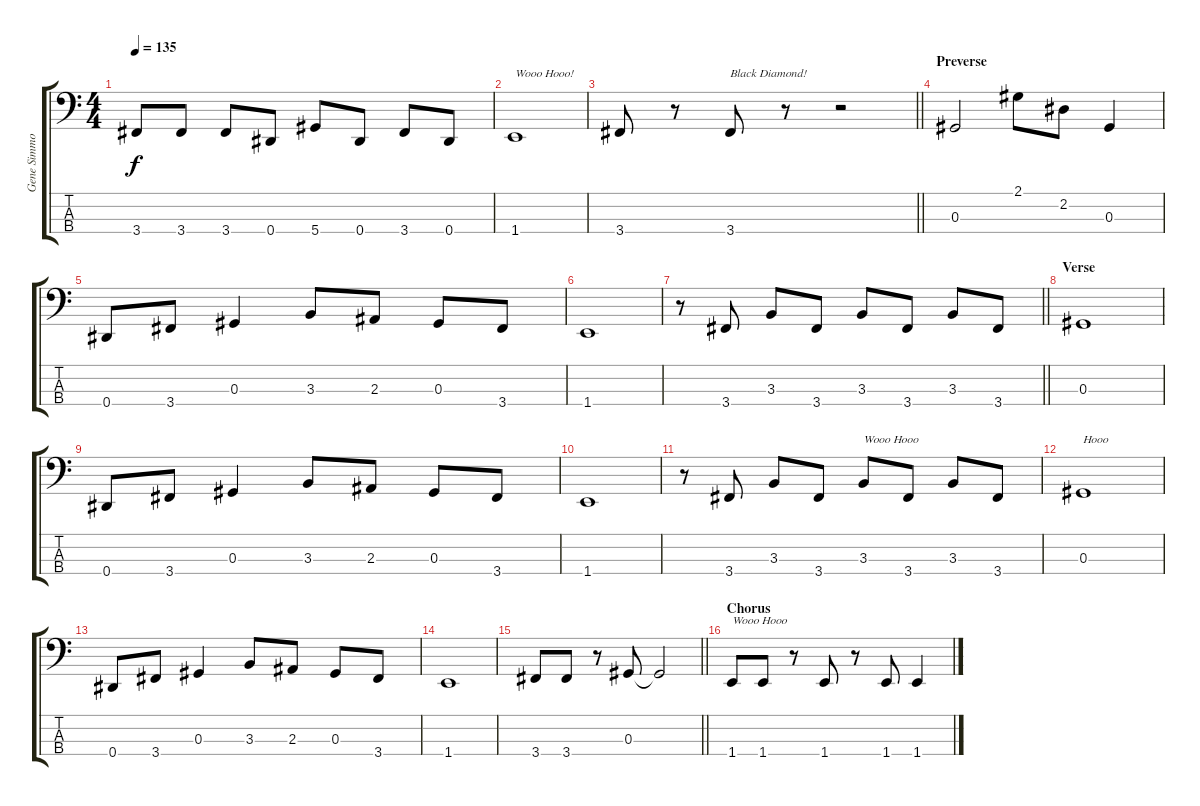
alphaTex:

\track ("Gene Simmons" "Gene Simmo") {instrument electricbassfinger}
\staff {score tabs}
\tuning (Gb2 Db2 Ab1 Eb1) {hide}
\ts (4 4)
\tempo 135
\clef f4
\ks c
3.4.8{dy f} 3.4.8 3.4.8 0.4.8 5.4.8 0.4.8 3.4.8 0.4.8 |
1.4.1{txt "Wooo Hooo!"} |
\barLineRight lightlight
3.4.8 r.8 3.4.8{txt "Black Diamond!"} r.8 r.2 |
\section ("" "Preverse")
0.3.2 2.1.8 2.2.8 0.3.4 |
0.4.8 3.4.8 0.3.4 3.3.8 2.3.8 0.3.8 3.4.8 |
1.4.1 |
\barLineRight lightlight
r.8 3.4.8 3.3.8 3.4.8 3.3.8 3.4.8 3.3.8 3.4.8 |
\section ("" "Verse")
0.3.1 |
0.4.8 3.4.8 0.3.4 3.3.8 2.3.8 0.3.8 3.4.8 |
1.4.1 |
r.8 3.4.8 3.3.8 3.4.8 3.3.8{txt "Wooo Hooo"} 3.4.8 3.3.8 3.4.8 |
0.3.1{txt "Hooo"} |
0.4.8 3.4.8 0.3.4 3.3.8 2.3.8 0.3.8 3.4.8 |
1.4.1 |
\barLineRight lightlight
3.4.8 3.4.8 r.8 0.3.8 0.3{t}.2 |
\section ("" "Chorus")
1.4.8{txt "Wooo Hooo"} 1.4.8 r.8 1.4.8 r.8 1.4.8 1.4.4
